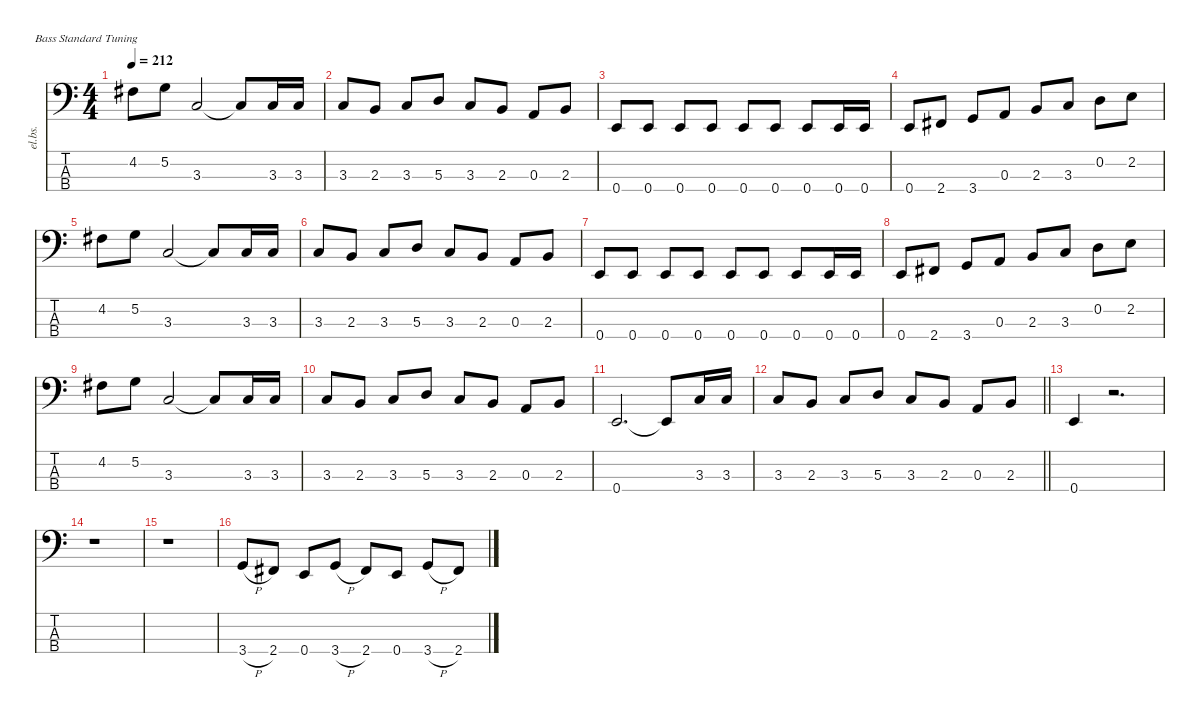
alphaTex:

\defaultSystemsLayout 4
\hideDynamics
\bracketExtendMode nobrackets
\otherSystemsTrackNameOrientation horizontal
\track ("Cliff Burton" "el.bs.") {instrument electricbassfinger}
\staff {score tabs}
\tuning (G2 D2 A1 E1)
\ts (4 4)
\tempo 212
\clef f4
\ks c
4.2{acc #}.8{dy f beam Down} 5.2.8{beam Down} 3.3.2{beam Up} 3.3{t}.8{beam Up} 3.3.16{beam Up} 3.3.16{beam Up} |
3.3.8{beam Up} 2.3.8{beam Up} 3.3.8{beam Up} 5.3.8{beam Up} 3.3.8{beam Up} 2.3.8{beam Up} 0.3.8{beam Up} 2.3.8{beam Up} |
0.4.8{beam Up} 0.4.8{beam Up} 0.4.8{beam Up} 0.4.8{beam Up} 0.4.8{beam Up} 0.4.8{beam Up} 0.4.8{beam Up} 0.4.16{beam Up} 0.4.16{beam Up} |
0.4.8{beam Up} 2.4{acc #}.8{beam Up} 3.4.8{beam Up} 0.3.8{beam Up} 2.3.8{beam Up} 3.3.8{beam Up} 0.2.8{beam Down} 2.2.8{beam Down} |
4.2{acc #}.8{beam Down} 5.2.8{beam Down} 3.3.2{beam Up} 3.3{t}.8{beam Up} 3.3.16{beam Up} 3.3.16{beam Up} |
3.3.8{beam Up} 2.3.8{beam Up} 3.3.8{beam Up} 5.3.8{beam Up} 3.3.8{beam Up} 2.3.8{beam Up} 0.3.8{beam Up} 2.3.8{beam Up} |
0.4.8{beam Up} 0.4.8{beam Up} 0.4.8{beam Up} 0.4.8{beam Up} 0.4.8{beam Up} 0.4.8{beam Up} 0.4.8{beam Up} 0.4.16{beam Up} 0.4.16{beam Up} |
0.4.8{beam Up} 2.4{acc #}.8{beam Up} 3.4.8{beam Up} 0.3.8{beam Up} 2.3.8{beam Up} 3.3.8{beam Up} 0.2.8{beam Down} 2.2.8{beam Down} |
4.2{acc #}.8{beam Down} 5.2.8{beam Down} 3.3.2{beam Up} 3.3{t}.8{beam Up} 3.3.16{beam Up} 3.3.16{beam Up} |
3.3.8{beam Up} 2.3.8{beam Up} 3.3.8{beam Up} 5.3.8{beam Up} 3.3.8{beam Up} 2.3.8{beam Up} 0.3.8{beam Up} 2.3.8{beam Up} |
0.4.2{d beam Up} 0.4{t}.8{beam Up} 3.3.16{beam Up} 3.3.16{beam Up} |
\barLineRight lightlight
3.3.8{beam Up} 2.3.8{beam Up} 3.3.8{beam Up} 5.3.8{beam Up} 3.3.8{beam Up} 2.3.8{beam Up} 0.3.8{beam Up} 2.3.8{beam Up} |
0.4.4{beam Up} r.2{d beam Up} |
r.1{beam Down} |
r.1{beam Down} |
3.4{h}.8{beam Up} 2.4{acc #}.8{beam Up} 0.4.8{beam Up} 3.4{h}.8{beam Up} 2.4{acc #}.8{beam Up} 0.4.8{beam Up} 3.4{h}.8{beam Up} 2.4{acc #}.8{beam Up}
